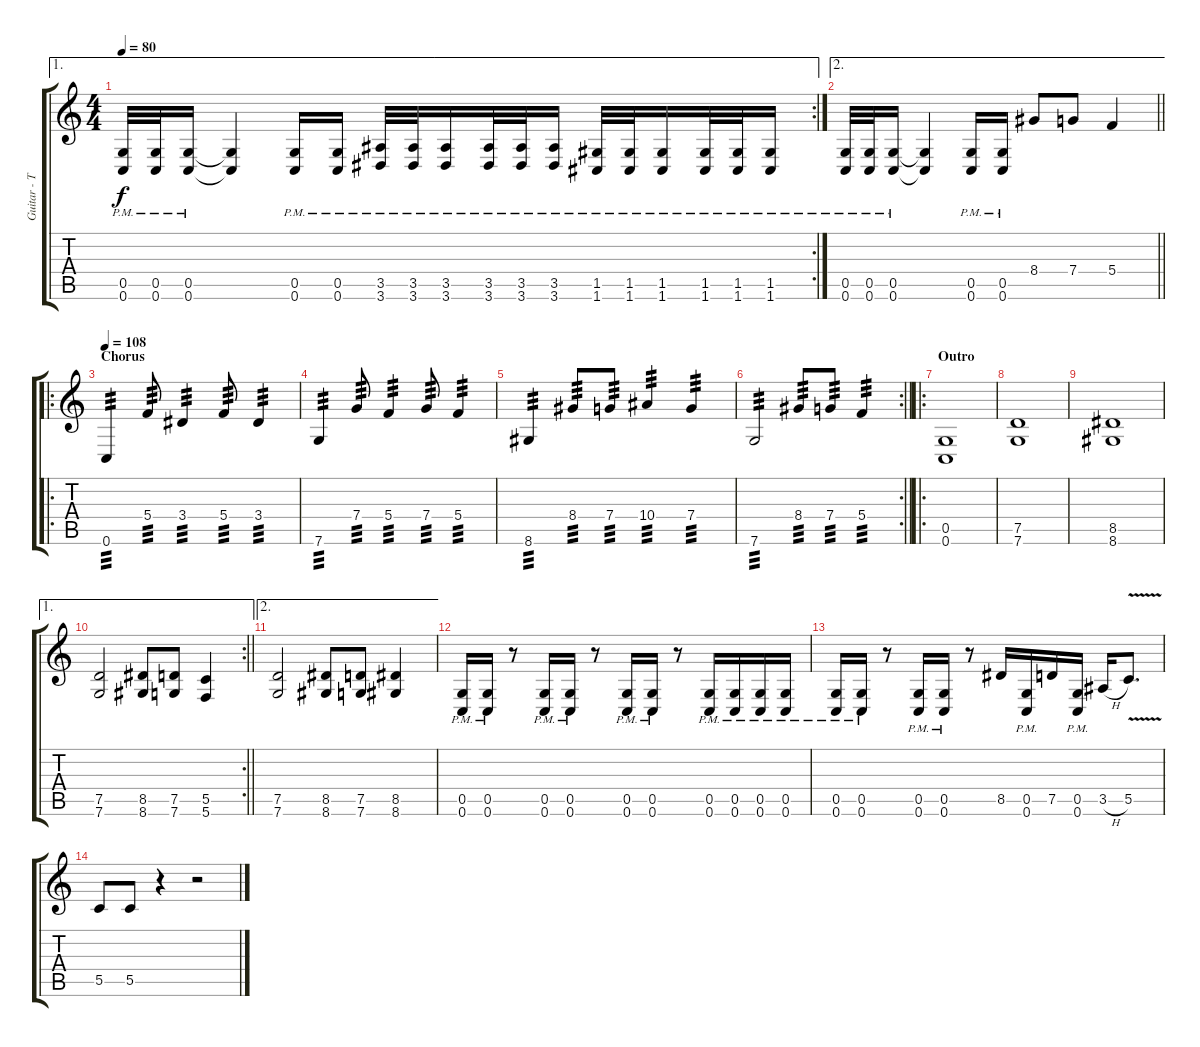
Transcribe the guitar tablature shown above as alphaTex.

\track ("Guitar - Tobias Buck" "Guitar - T") {instrument distortionguitar}
\staff {score tabs}
\tuning (D4 A3 F3 C3 G2 C2) {hide}
\ae 1
\rc 2
\ts (4 4)
\tempo 80
\clef g2
\ks c
(0.5{pm} 0.6{pm}).32{dy f} (0.5{pm} 0.6{pm}).32 (0.5{pm} 0.6{pm}).16 (0.5{t} 0.6{t}).4 (0.5{pm} 0.6{pm}).16 (0.5{pm} 0.6{pm}).16 (3.5{pm} 3.6{pm}).32 (3.5{pm} 3.6{pm}).32 (3.5{pm} 3.6{pm}).16 (3.5{pm} 3.6{pm}).32 (3.5{pm} 3.6{pm}).32 (3.5 3.6{pm}).16 (1.5{pm} 1.6{pm}).32 (1.5{pm} 1.6{pm}).32 (1.5{pm} 1.6{pm}).16 (1.5{pm} 1.6{pm}).32 (1.5{pm} 1.6{pm}).32 (1.5{pm} 1.6{pm}).16 |
\ae 2
\barLineRight lightlight
(0.5{pm} 0.6{pm}).32 (0.5{pm} 0.6{pm}).32 (0.5{pm} 0.6{pm}).16 (0.5{t} 0.6{t}).4 (0.5{pm} 0.6{pm}).16 (0.5{pm} 0.6{pm}).16 8.4.8 7.4.8 5.4.4 |
\ro
\section ("" "Chorus")
\tempo 108
0.6.4{tp 3} 5.4.8{tp 3} 3.4.4{tp 3} 5.4.8{tp 3} 3.4.4{tp 3} |
7.6.4{tp 3} 7.4.8{tp 3} 5.4.4{tp 3} 7.4.8{tp 3} 5.4.4{tp 3} |
8.6.4{tp 3} 8.4.8{tp 3} 7.4.8{tp 3} 10.4.4{tp 3} 7.4.4{tp 3} |
\rc 2
\barLineRight lightlight
7.6.2{tp 3} 8.4.8{tp 3} 7.4.8{tp 3} 5.4.4{tp 3} |
\ro
\section ("" "Outro")
(0.5 0.6).1 |
(7.5 7.6).1 |
(8.5 8.6).1 |
\ae 1
\rc 2
\barLineRight lightlight
(7.5 7.6).2 (8.5 8.6).8 (7.5 7.6).8 (5.5 5.6).4 |
\ae 2
(7.5 7.6).2 (8.5 8.6).8 (7.5 7.6).8 (8.5 8.6).4 |
(0.5{pm} 0.6{pm}).16 (0.5{pm} 0.6{pm}).16 r.8 (0.5{pm} 0.6{pm}).16 (0.5{pm} 0.6{pm}).16 r.8 (0.5{pm} 0.6{pm}).16 (0.5{pm} 0.6{pm}).16 r.8 (0.5{pm} 0.6{pm}).16 (0.5{pm} 0.6{pm}).16 (0.5{pm} 0.6{pm}).16 (0.5{pm} 0.6{pm}).16 |
(0.5{pm} 0.6{pm}).16 (0.5{pm} 0.6{pm}).16 r.8 (0.5{pm} 0.6{pm}).16 (0.5{pm} 0.6{pm}).16 r.8 8.5.16 (0.5{pm} 0.6{pm}).16 7.5.16 (0.5{pm} 0.6{pm}).16 3.5{h}.16 5.5{v}.8{d} |
5.5.8 5.5.8 r.4 r.2
